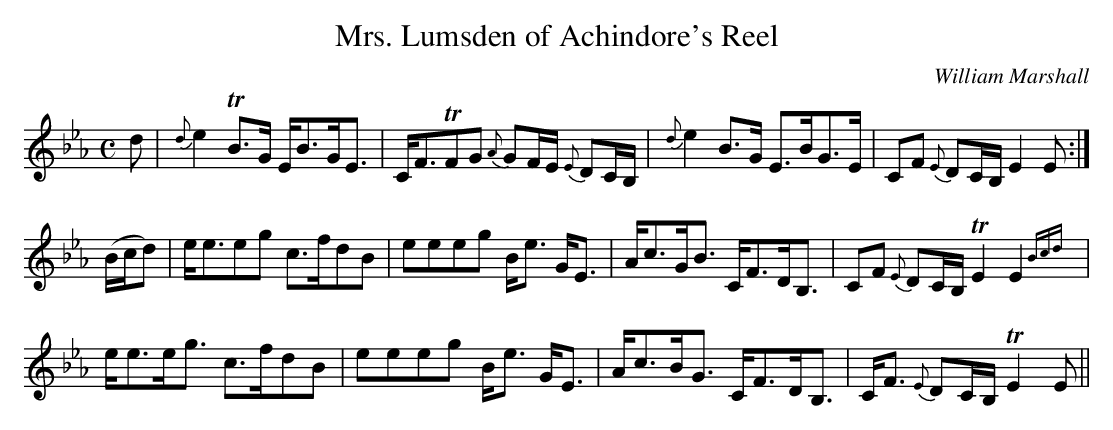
X:1
T:Mrs. Lumsden of Achindore's Reel
M:C
L:1/8
C:William Marshall
K:Eb
d|{d}e2 TB>G E<BG<E|C<FTFG {A}GF/E/ {E}DC/B,/|{d}e2 B>G E>BG>E|CF {E}DC/B,/ E2E:|
(B/c/d)|e<eeg c>fdB|eeeg B<e G<E|A<cG<B C<FD<B,|CF {E}DC/B,/ TE2 E2 {Bcd}|
e<ee<g c>fdB|eeeg B<e G<E|A<cB<G C<FD<B,|C<F {E}DC/B,/ TE2E||
